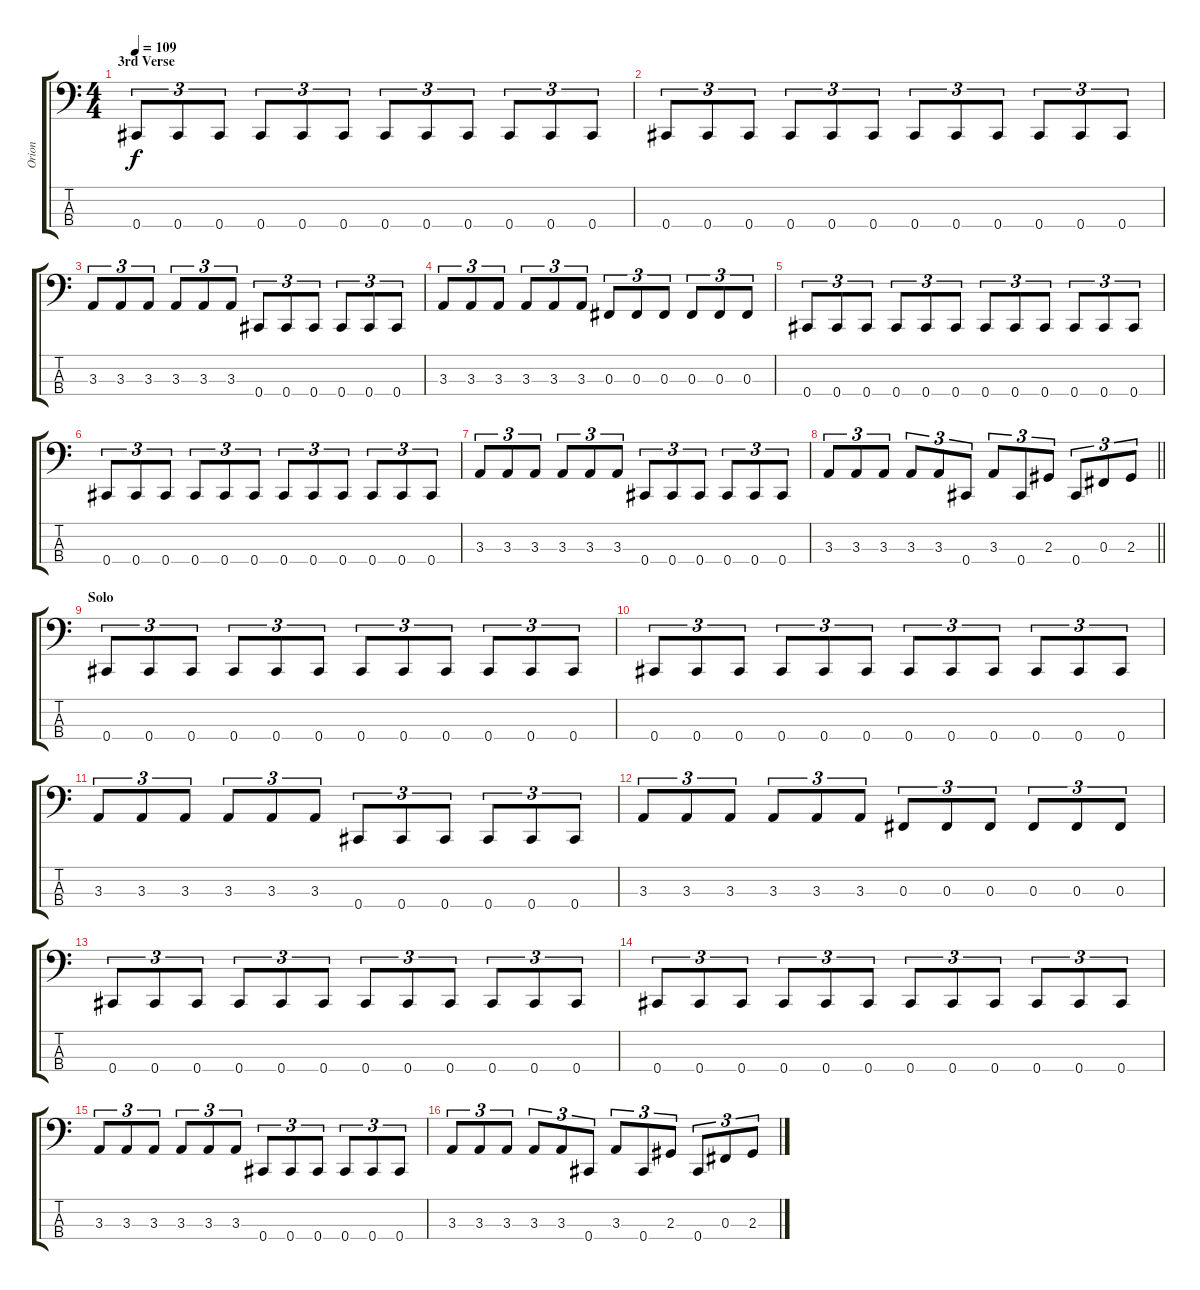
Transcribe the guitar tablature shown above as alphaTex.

\track ("Orion" "Orion") {instrument electricbassfinger}
\staff {score tabs}
\tuning (E2 B1 Gb1 Db1) {hide}
\ts (4 4)
\section ("" "3rd Verse")
\tempo 109
\clef f4
\ks c
0.4.8{tu (3 2) dy f} 0.4.8{tu (3 2)} 0.4.8{tu (3 2)} 0.4.8{tu (3 2)} 0.4.8{tu (3 2)} 0.4.8{tu (3 2)} 0.4.8{tu (3 2)} 0.4.8{tu (3 2)} 0.4.8{tu (3 2)} 0.4.8{tu (3 2)} 0.4.8{tu (3 2)} 0.4.8{tu (3 2)} |
0.4.8{tu (3 2)} 0.4.8{tu (3 2)} 0.4.8{tu (3 2)} 0.4.8{tu (3 2)} 0.4.8{tu (3 2)} 0.4.8{tu (3 2)} 0.4.8{tu (3 2)} 0.4.8{tu (3 2)} 0.4.8{tu (3 2)} 0.4.8{tu (3 2)} 0.4.8{tu (3 2)} 0.4.8{tu (3 2)} |
3.3.8{tu (3 2)} 3.3.8{tu (3 2)} 3.3.8{tu (3 2)} 3.3.8{tu (3 2)} 3.3.8{tu (3 2)} 3.3.8{tu (3 2)} 0.4.8{tu (3 2)} 0.4.8{tu (3 2)} 0.4.8{tu (3 2)} 0.4.8{tu (3 2)} 0.4.8{tu (3 2)} 0.4.8{tu (3 2)} |
3.3.8{tu (3 2)} 3.3.8{tu (3 2)} 3.3.8{tu (3 2)} 3.3.8{tu (3 2)} 3.3.8{tu (3 2)} 3.3.8{tu (3 2)} 0.3.8{tu (3 2)} 0.3.8{tu (3 2)} 0.3.8{tu (3 2)} 0.3.8{tu (3 2)} 0.3.8{tu (3 2)} 0.3.8{tu (3 2)} |
0.4.8{tu (3 2)} 0.4.8{tu (3 2)} 0.4.8{tu (3 2)} 0.4.8{tu (3 2)} 0.4.8{tu (3 2)} 0.4.8{tu (3 2)} 0.4.8{tu (3 2)} 0.4.8{tu (3 2)} 0.4.8{tu (3 2)} 0.4.8{tu (3 2)} 0.4.8{tu (3 2)} 0.4.8{tu (3 2)} |
0.4.8{tu (3 2)} 0.4.8{tu (3 2)} 0.4.8{tu (3 2)} 0.4.8{tu (3 2)} 0.4.8{tu (3 2)} 0.4.8{tu (3 2)} 0.4.8{tu (3 2)} 0.4.8{tu (3 2)} 0.4.8{tu (3 2)} 0.4.8{tu (3 2)} 0.4.8{tu (3 2)} 0.4.8{tu (3 2)} |
3.3.8{tu (3 2)} 3.3.8{tu (3 2)} 3.3.8{tu (3 2)} 3.3.8{tu (3 2)} 3.3.8{tu (3 2)} 3.3.8{tu (3 2)} 0.4.8{tu (3 2)} 0.4.8{tu (3 2)} 0.4.8{tu (3 2)} 0.4.8{tu (3 2)} 0.4.8{tu (3 2)} 0.4.8{tu (3 2)} |
\barLineRight lightlight
3.3.8{tu (3 2)} 3.3.8{tu (3 2)} 3.3.8{tu (3 2)} 3.3.8{tu (3 2)} 3.3.8{tu (3 2)} 0.4.8{tu (3 2)} 3.3.8{tu (3 2)} 0.4.8{tu (3 2)} 2.3.8{tu (3 2)} 0.4.8{tu (3 2)} 0.3.8{tu (3 2)} 2.3.8{tu (3 2)} |
\section ("" "Solo ")
0.4.8{tu (3 2)} 0.4.8{tu (3 2)} 0.4.8{tu (3 2)} 0.4.8{tu (3 2)} 0.4.8{tu (3 2)} 0.4.8{tu (3 2)} 0.4.8{tu (3 2)} 0.4.8{tu (3 2)} 0.4.8{tu (3 2)} 0.4.8{tu (3 2)} 0.4.8{tu (3 2)} 0.4.8{tu (3 2)} |
0.4.8{tu (3 2)} 0.4.8{tu (3 2)} 0.4.8{tu (3 2)} 0.4.8{tu (3 2)} 0.4.8{tu (3 2)} 0.4.8{tu (3 2)} 0.4.8{tu (3 2)} 0.4.8{tu (3 2)} 0.4.8{tu (3 2)} 0.4.8{tu (3 2)} 0.4.8{tu (3 2)} 0.4.8{tu (3 2)} |
3.3.8{tu (3 2)} 3.3.8{tu (3 2)} 3.3.8{tu (3 2)} 3.3.8{tu (3 2)} 3.3.8{tu (3 2)} 3.3.8{tu (3 2)} 0.4.8{tu (3 2)} 0.4.8{tu (3 2)} 0.4.8{tu (3 2)} 0.4.8{tu (3 2)} 0.4.8{tu (3 2)} 0.4.8{tu (3 2)} |
3.3.8{tu (3 2)} 3.3.8{tu (3 2)} 3.3.8{tu (3 2)} 3.3.8{tu (3 2)} 3.3.8{tu (3 2)} 3.3.8{tu (3 2)} 0.3.8{tu (3 2)} 0.3.8{tu (3 2)} 0.3.8{tu (3 2)} 0.3.8{tu (3 2)} 0.3.8{tu (3 2)} 0.3.8{tu (3 2)} |
0.4.8{tu (3 2)} 0.4.8{tu (3 2)} 0.4.8{tu (3 2)} 0.4.8{tu (3 2)} 0.4.8{tu (3 2)} 0.4.8{tu (3 2)} 0.4.8{tu (3 2)} 0.4.8{tu (3 2)} 0.4.8{tu (3 2)} 0.4.8{tu (3 2)} 0.4.8{tu (3 2)} 0.4.8{tu (3 2)} |
0.4.8{tu (3 2)} 0.4.8{tu (3 2)} 0.4.8{tu (3 2)} 0.4.8{tu (3 2)} 0.4.8{tu (3 2)} 0.4.8{tu (3 2)} 0.4.8{tu (3 2)} 0.4.8{tu (3 2)} 0.4.8{tu (3 2)} 0.4.8{tu (3 2)} 0.4.8{tu (3 2)} 0.4.8{tu (3 2)} |
3.3.8{tu (3 2)} 3.3.8{tu (3 2)} 3.3.8{tu (3 2)} 3.3.8{tu (3 2)} 3.3.8{tu (3 2)} 3.3.8{tu (3 2)} 0.4.8{tu (3 2)} 0.4.8{tu (3 2)} 0.4.8{tu (3 2)} 0.4.8{tu (3 2)} 0.4.8{tu (3 2)} 0.4.8{tu (3 2)} |
3.3.8{tu (3 2)} 3.3.8{tu (3 2)} 3.3.8{tu (3 2)} 3.3.8{tu (3 2)} 3.3.8{tu (3 2)} 0.4.8{tu (3 2)} 3.3.8{tu (3 2)} 0.4.8{tu (3 2)} 2.3.8{tu (3 2)} 0.4.8{tu (3 2)} 0.3.8{tu (3 2)} 2.3.8{tu (3 2)}
